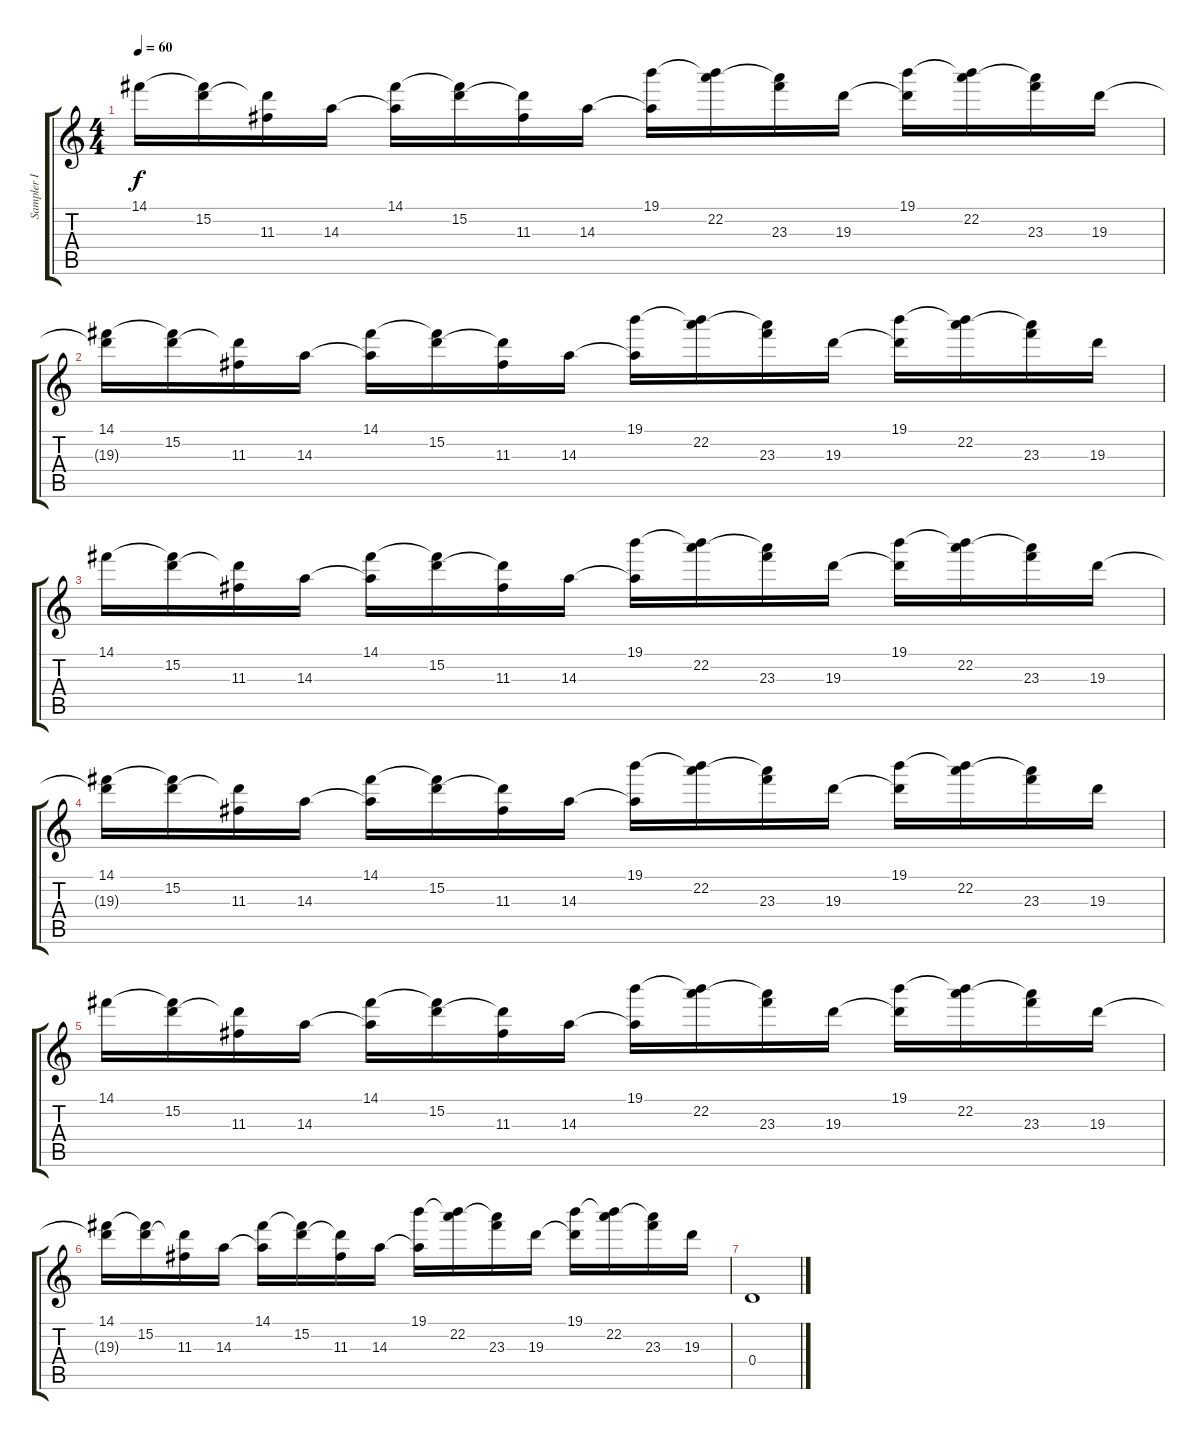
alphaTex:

\track ("Sampler I" "Sampler I") {instrument electricguitarjazz}
\staff {score tabs}
\tuning (E4 B3 G3 D3 A2 E2) {hide}
\ts (4 4)
\tempo 60
\clef g2
\ks c
14.1.16{dy f} (14.1{t} 15.2).16 (15.2{t} 11.3).16 14.3.16 (14.1 14.3{t}).16 (14.1{t} 15.2).16 (15.2{t} 11.3).16 14.3.16 (19.1 14.3{t}).16 (19.1{t} 22.2).16 (22.2{t} 23.3).16 19.3.16 (19.1 19.3{t}).16 (19.1{t} 22.2).16 (22.2{t} 23.3).16 19.3.16 |
(14.1 19.3{t}).16 (14.1{t} 15.2).16 (15.2{t} 11.3).16 14.3.16 (14.1 14.3{t}).16 (14.1{t} 15.2).16 (15.2{t} 11.3).16 14.3.16 (19.1 14.3{t}).16 (19.1{t} 22.2).16 (22.2{t} 23.3).16 19.3.16 (19.1 19.3{t}).16 (19.1{t} 22.2).16 (22.2{t} 23.3).16 19.3.16 |
14.1.16 (14.1{t} 15.2).16 (15.2{t} 11.3).16 14.3.16 (14.1 14.3{t}).16 (14.1{t} 15.2).16 (15.2{t} 11.3).16 14.3.16 (19.1 14.3{t}).16 (19.1{t} 22.2).16 (22.2{t} 23.3).16 19.3.16 (19.1 19.3{t}).16 (19.1{t} 22.2).16 (22.2{t} 23.3).16 19.3.16 |
(14.1 19.3{t}).16 (14.1{t} 15.2).16 (15.2{t} 11.3).16 14.3.16 (14.1 14.3{t}).16 (14.1{t} 15.2).16 (15.2{t} 11.3).16 14.3.16 (19.1 14.3{t}).16 (19.1{t} 22.2).16 (22.2{t} 23.3).16 19.3.16 (19.1 19.3{t}).16 (19.1{t} 22.2).16 (22.2{t} 23.3).16 19.3.16 |
14.1.16 (14.1{t} 15.2).16 (15.2{t} 11.3).16 14.3.16 (14.1 14.3{t}).16 (14.1{t} 15.2).16 (15.2{t} 11.3).16 14.3.16 (19.1 14.3{t}).16 (19.1{t} 22.2).16 (22.2{t} 23.3).16 19.3.16 (19.1 19.3{t}).16 (19.1{t} 22.2).16 (22.2{t} 23.3).16 19.3.16 |
(14.1 19.3{t}).16 (14.1{t} 15.2).16 (15.2{t} 11.3).16 14.3.16 (14.1 14.3{t}).16 (14.1{t} 15.2).16 (15.2{t} 11.3).16 14.3.16 (19.1 14.3{t}).16 (19.1{t} 22.2).16 (22.2{t} 23.3).16 19.3.16 (19.1 19.3{t}).16 (19.1{t} 22.2).16 (22.2{t} 23.3).16 19.3.16 |
0.4.1
